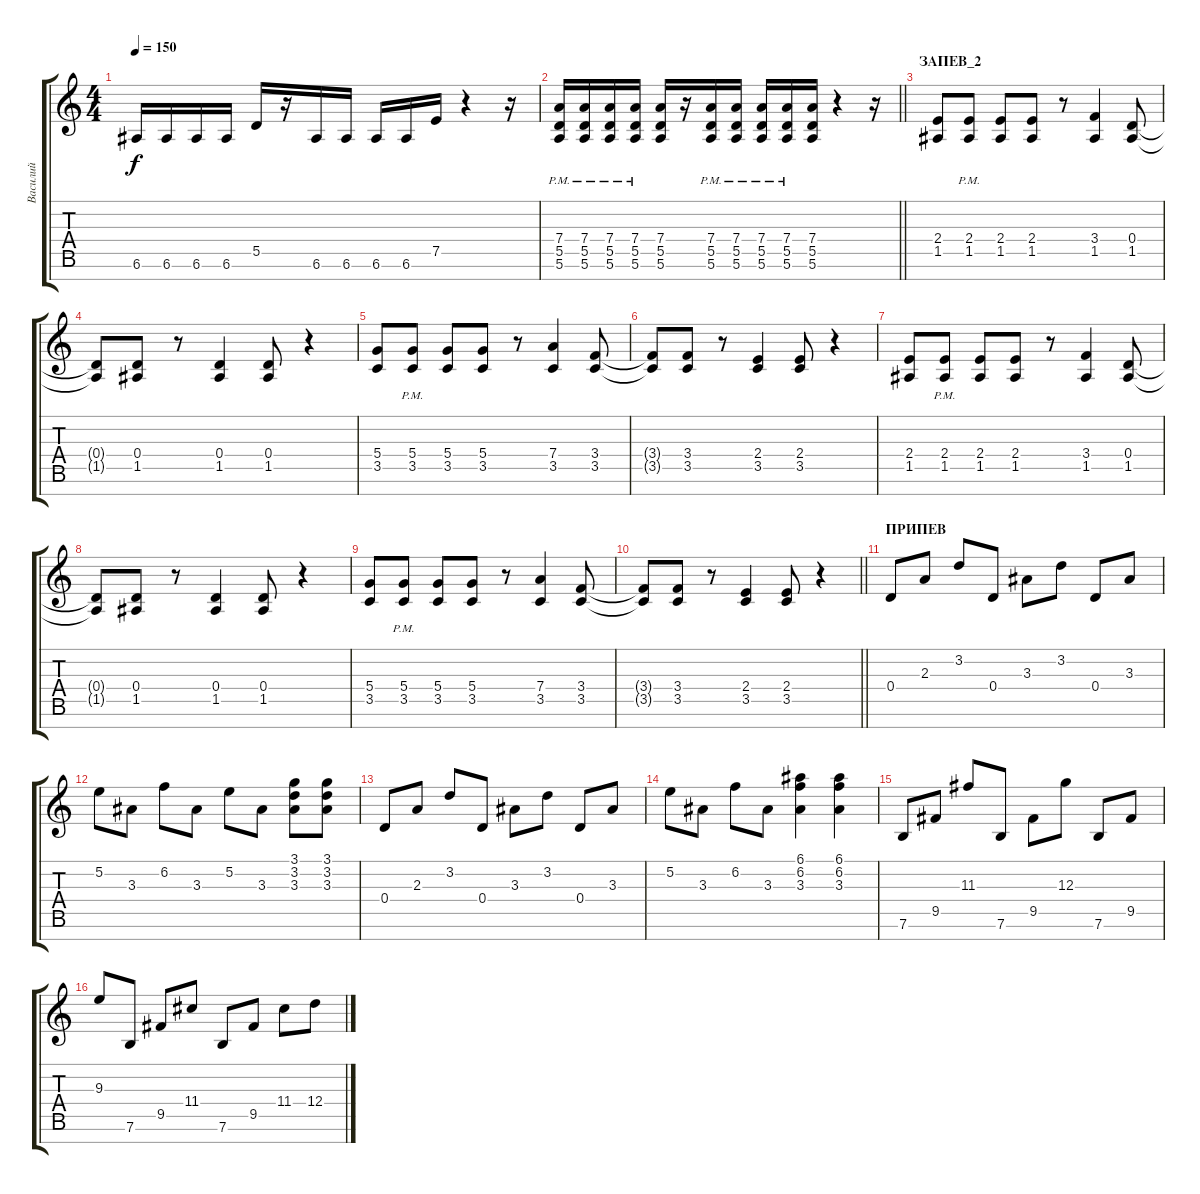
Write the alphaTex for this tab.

\track ("Василий" "Василий") {instrument overdrivenguitar}
\staff {score tabs}
\tuning (E4 B3 G3 D3 A2 E2 B1) {hide}
\ts (4 4)
\tempo 150
\clef g2
\ks c
6.6.16{dy f} 6.6.16 6.6.16 6.6.16 5.5.16 r.16 6.6.16 6.6.16 6.6.16 6.6.16 7.5.16 r.4 r.16 |
\barLineRight lightlight
(7.4{pm} 5.5{pm} 5.6{pm}).16 (7.4{pm} 5.5{pm} 5.6{pm}).16 (7.4{pm} 5.5{pm} 5.6{pm}).16 (7.4{pm} 5.5{pm} 5.6{pm}).16 (7.4 5.5 5.6).16 r.16 (7.4{pm} 5.5{pm} 5.6{pm}).16 (7.4{pm} 5.5{pm} 5.6{pm}).16 (7.4{pm} 5.5{pm} 5.6{pm}).16 (7.4{pm} 5.5{pm} 5.6{pm}).16 (7.4 5.5 5.6).16 r.4 r.16 |
\section ("" "ЗАПЕВ_2")
(2.4 1.5).8 (2.4{pm} 1.5{pm}).8 (2.4 1.5).8 (2.4 1.5).8 r.8 (3.4 1.5).4 (0.4 1.5).8 |
(0.4{t} 1.5{t}).8 (0.4 1.5).8 r.8 (0.4 1.5).4 (0.4 1.5).8 r.4 |
(5.4 3.5).8 (5.4{pm} 3.5{pm}).8 (5.4 3.5).8 (5.4 3.5).8 r.8 (7.4 3.5).4 (3.4 3.5).8 |
(3.4{t} 3.5{t}).8 (3.4 3.5).8 r.8 (2.4 3.5).4 (2.4 3.5).8 r.4 |
(2.4 1.5).8 (2.4{pm} 1.5{pm}).8 (2.4 1.5).8 (2.4 1.5).8 r.8 (3.4 1.5).4 (0.4 1.5).8 |
(0.4{t} 1.5{t}).8 (0.4 1.5).8 r.8 (0.4 1.5).4 (0.4 1.5).8 r.4 |
(5.4 3.5).8 (5.4{pm} 3.5{pm}).8 (5.4 3.5).8 (5.4 3.5).8 r.8 (7.4 3.5).4 (3.4 3.5).8 |
\barLineRight lightlight
(3.4{t} 3.5{t}).8 (3.4 3.5).8 r.8 (2.4 3.5).4 (2.4 3.5).8 r.4 |
\section ("" "ПРИПЕВ")
0.4.8 2.3.8 3.2.8 0.4.8 3.3.8 3.2.8 0.4.8 3.3.8 |
5.2.8 3.3.8 6.2.8 3.3.8 5.2.8 3.3.8 (3.1 3.2 3.3).8 (3.1 3.2 3.3).8 |
0.4.8 2.3.8 3.2.8 0.4.8 3.3.8 3.2.8 0.4.8 3.3.8 |
5.2.8 3.3.8 6.2.8 3.3.8 (6.1 6.2 3.3).4 (6.1 6.2 3.3).4 |
7.6.8 9.5.8 11.3.8 7.6.8 9.5.8 12.3.8 7.6.8 9.5.8 |
9.3.8 7.6.8 9.5.8 11.4.8 7.6.8 9.5.8 11.4.8 12.4.8
